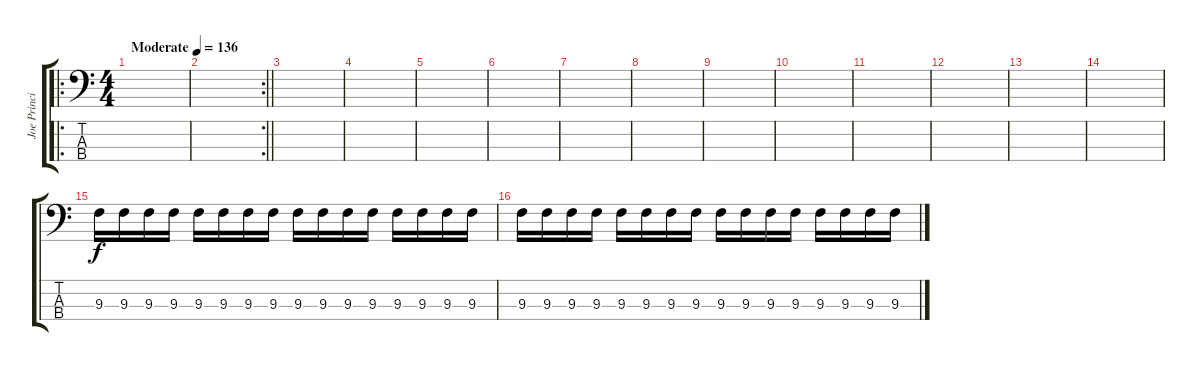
\track ("Joe Principe (Bass)" "Joe Princi") {instrument electricbasspick}
\staff {score tabs}
\tuning (Gb2 Db2 Ab1 Eb1) {hide}
\ro
\ts (4 4)
\tempo (136 "Moderate")
\clef f4
\ks c
|
\rc 2
\barLineRight lightlight
|
|
|
|
|
|
|
|
|
|
|
|
|
9.3.16 9.3.16 9.3.16 9.3.16 9.3.16 9.3.16 9.3.16 9.3.16 9.3.16 9.3.16 9.3.16 9.3.16 9.3.16 9.3.16 9.3.16 9.3.16 |
9.3.16 9.3.16 9.3.16 9.3.16 9.3.16 9.3.16 9.3.16 9.3.16 9.3.16 9.3.16 9.3.16 9.3.16 9.3.16 9.3.16 9.3.16 9.3.16
